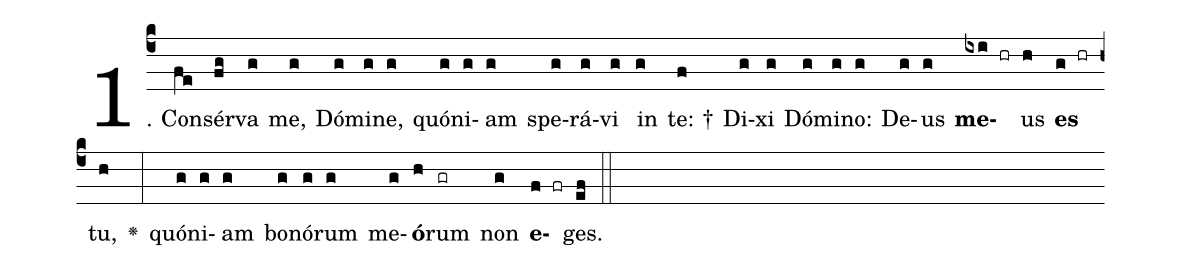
%%
(c4)1. Con(fe)sér(fg)va(g) me,(g) Dó(g)mi(g)ne,(g) quó(g)ni(g)am(g) spe(g)rá(g)vi(g) in(g) te: †(f) Di(g)xi(g) Dó(g)mi(g)no:(g) De(g)us(g) <b>me</b>(ixi hr)us(h) <b>es</b>(g hr) tu,(h) <v>\greheightstar</v>(:) quó(g)ni(g)am(g) bo(g)nó(g)rum(g) me(g)<b>ó</b>(h)rum(gr) non(g) <b>e</b>(f fr)ges.(ef) (::)


%E(g) u(g) o(h) u(g) a(f) e.(ef) (::)
